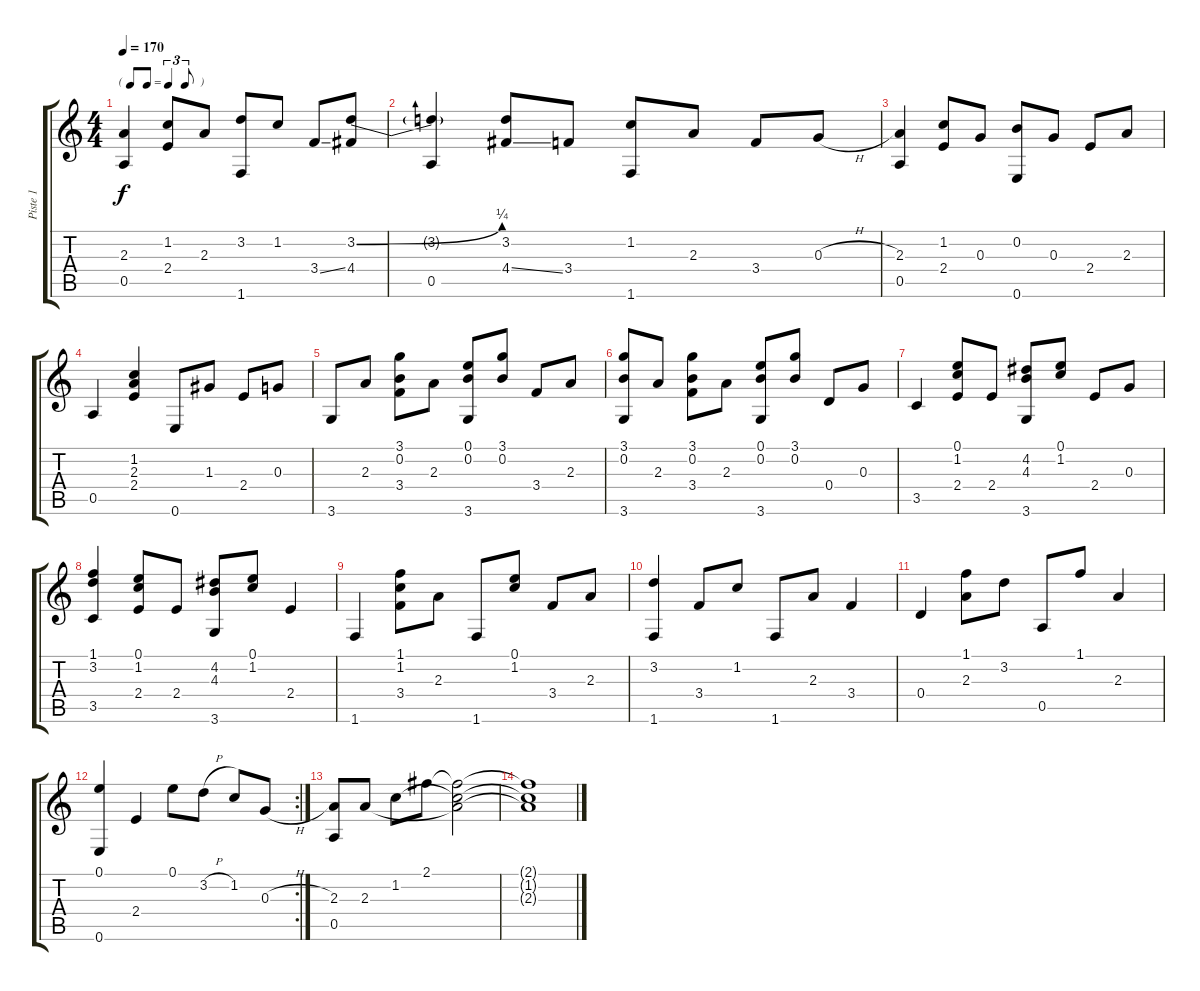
\track ("Piste 1" "Piste 1") {instrument acousticguitarnylon}
\staff {score tabs}
\tuning (E4 B3 G3 D3 A2 E2) {hide}
\ts (4 4)
\tf triplet8th
\tempo 170
\clef g2
\ks c
(2.3 0.5).4{dy f} (1.2 2.4).8 2.3.8 (3.2 1.6).8 1.2.8 3.4{ss}.8 (3.2{be (bend 0 0 60 1)} 4.4).8 |
(3.2{t} 0.5).4 (3.2 4.4{ss}).8 3.4.8 (1.2 1.6).8 2.3.8 3.4.8 0.3{h}.8 |
(2.3 0.5).4 (1.2 2.4).8 0.3.8 (0.2 0.6).8 0.3.8 2.4.8 2.3.8 |
0.5.4 (1.2 2.3 2.4).4 0.6.8 1.3.8 2.4.8 0.3.8 |
3.6.8 2.3.8 (3.1 0.2 3.4).8 2.3.8 (0.1 0.2 3.6).8 (3.1 0.2).8 3.4.8 2.3.8 |
(3.1 0.2 3.6).8 2.3.8 (3.1 0.2 3.4).8 2.3.8 (0.1 0.2 3.6).8 (3.1 0.2).8 0.4.8 0.3.8 |
3.5.4 (0.1 1.2 2.4).8 2.4.8 (4.2 4.3 3.6).8 (0.1 1.2).8 2.4.8 0.3.8 |
(1.1 3.2 3.5).4 (0.1 1.2 2.4).8 2.4.8 (4.2 4.3 3.6).8 (0.1 1.2).8 2.4.4 |
1.6.4 (1.1 1.2 3.4).8 2.3.8 1.6.8 (0.1 1.2).8 3.4.8 2.3.8 |
(3.2 1.6).4 3.4.8 1.2.8 1.6.8 2.3.8 3.4.4 |
0.4.4 (1.1 2.3).8 3.2.8 0.5.8 1.1.8 2.3.4 |
\rc 2
(0.1 0.6).4 2.4.4 0.1.8 3.2{h}.8 1.2.8 0.3{h}.8 |
(2.3 0.5).8 2.3.8 1.2.8 2.1.8 (2.1{t} 1.2{t} 2.3{t}).2 |
(2.1{t} 1.2{t} 2.3{t}).1
